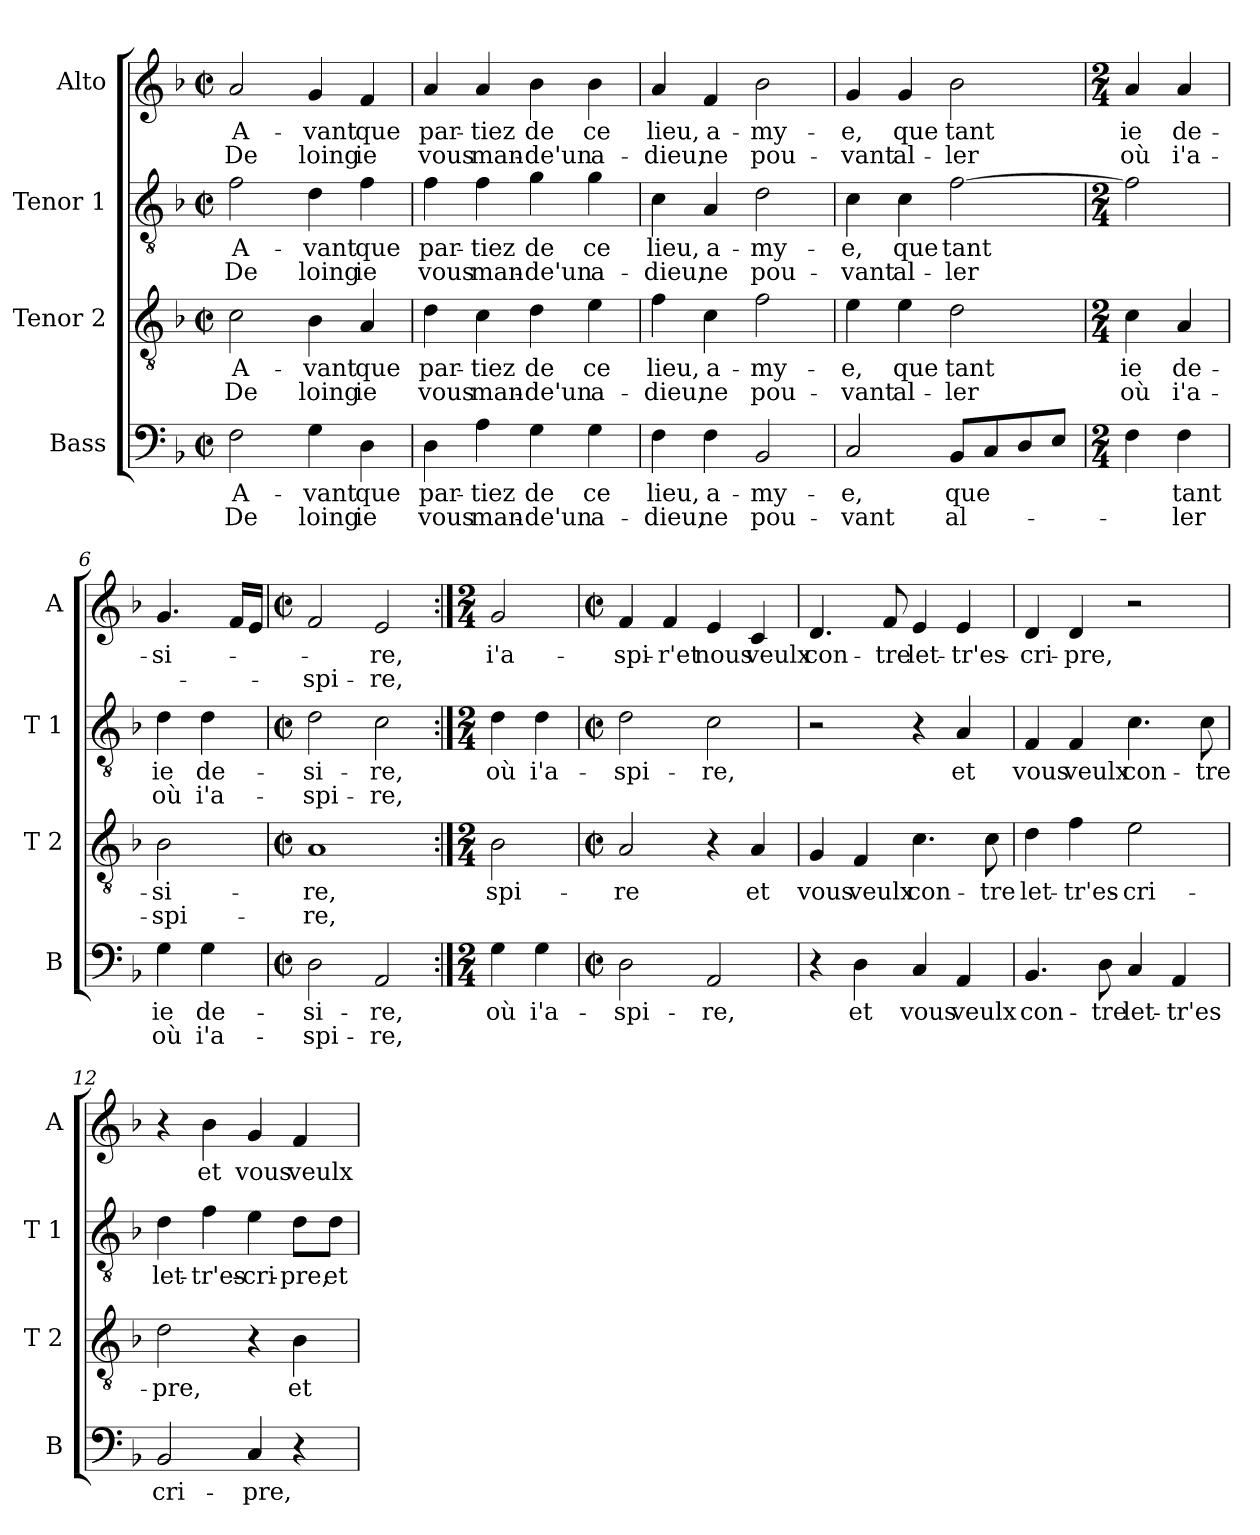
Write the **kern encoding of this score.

**kern	**text	**text	**kern	**text	**text	**kern	**text	**text	**kern	**text	**text
*part4	*part4	*part4	*part3	*part3	*part3	*part2	*part2	*part2	*part1	*part1	*part1
*staff4	*staff4	*staff4	*staff3	*staff3	*staff3	*staff2	*staff2	*staff2	*staff1	*staff1	*staff1
*I"Bass	*	*	*I"Tenor 2	*	*	*I"Tenor 1	*	*	*I"Alto	*	*
*I'B	*	*	*I'T 2	*	*	*I'T 1	*	*	*I'A	*	*
*clefF4	*	*	*clefGv2	*	*	*clefGv2	*	*	*clefG2	*	*
*k[b-]	*	*	*k[b-]	*	*	*k[b-]	*	*	*k[b-]	*	*
*F:	*	*	*F:	*	*	*F:	*	*	*F:	*	*
*M2/2	*	*	*M2/2	*	*	*M2/2	*	*	*M2/2	*	*
*met(c|)	*	*	*met(c|)	*	*	*met(c|)	*	*	*met(c|)	*	*
=1	=1	=1	=1	=1	=1	=1	=1	=1	=1	=1	=1
!	!LO:LY:b	!LO:LY:b	!	!LO:LY:b	!LO:LY:b	!	!LO:LY:b	!LO:LY:b	!	!LO:LY:b	!LO:LY:b
2F\	A-	De	2c\	A-	De	2f\	A-	De	2a/	A-	De
!	!LO:LY:b	!LO:LY:b	!	!LO:LY:b	!LO:LY:b	!	!LO:LY:b	!LO:LY:b	!	!LO:LY:b	!LO:LY:b
4G\	-vant	loing	4B-\	-vant	loing	4d\	-vant	loing	4g/	-vant	loing
!	!LO:LY:b	!LO:LY:b	!	!LO:LY:b	!LO:LY:b	!	!LO:LY:b	!LO:LY:b	!	!LO:LY:b	!LO:LY:b
4D\	que	ie	4A/	que	ie	4f\	que	ie	4f/	que	ie
=2	=2	=2	=2	=2	=2	=2	=2	=2	=2	=2	=2
!	!LO:LY:b	!LO:LY:b	!	!LO:LY:b	!LO:LY:b	!	!LO:LY:b	!LO:LY:b	!	!LO:LY:b	!LO:LY:b
4D\	par-	vous	4d\	par-	vous	4f\	par-	vous	4a/	par-	vous
!	!LO:LY:b	!LO:LY:b	!	!LO:LY:b	!LO:LY:b	!	!LO:LY:b	!LO:LY:b	!	!LO:LY:b	!LO:LY:b
4A\	-tiez	man-	4c\	-tiez	man-	4f\	-tiez	man-	4a/	-tiez	man-
!	!LO:LY:b	!LO:LY:b	!	!LO:LY:b	!LO:LY:b	!	!LO:LY:b	!LO:LY:b	!	!LO:LY:b	!LO:LY:b
4G\	de	-de'un	4d\	de	-de'un	4g\	de	-de'un	4b-\	de	-de'un
!	!LO:LY:b	!LO:LY:b	!	!LO:LY:b	!LO:LY:b	!	!LO:LY:b	!LO:LY:b	!	!LO:LY:b	!LO:LY:b
4G\	ce	a-	4e\	ce	a-	4g\	ce	a-	4b-\	ce	a-
=3	=3	=3	=3	=3	=3	=3	=3	=3	=3	=3	=3
!	!LO:LY:b	!LO:LY:b	!	!LO:LY:b	!LO:LY:b	!	!LO:LY:b	!LO:LY:b	!	!LO:LY:b	!LO:LY:b
4F\	lieu,	-dieu,	4f\	lieu,	-dieu,	4c\	lieu,	-dieu,	4a/	lieu,	-dieu,
!	!LO:LY:b	!LO:LY:b	!	!LO:LY:b	!LO:LY:b	!	!LO:LY:b	!LO:LY:b	!	!LO:LY:b	!LO:LY:b
4F\	a-	ne	4c\	a-	ne	4A/	a-	ne	4f/	a-	ne
!	!LO:LY:b	!LO:LY:b	!	!LO:LY:b	!LO:LY:b	!	!LO:LY:b	!LO:LY:b	!	!LO:LY:b	!LO:LY:b
2BB-/	-my-	pou-	2f\	-my-	pou-	2d\	-my-	pou-	2b-\	-my-	pou-
=4	=4	=4	=4	=4	=4	=4	=4	=4	=4	=4	=4
!	!LO:LY:b	!LO:LY:b	!	!LO:LY:b	!LO:LY:b	!	!LO:LY:b	!LO:LY:b	!	!LO:LY:b	!LO:LY:b
2C/	-e,	-vant	4e\	-e,	-vant	4c\	-e,	-vant	4g/	-e,	-vant
!	!	!	!	!LO:LY:b	!LO:LY:b	!	!LO:LY:b	!LO:LY:b	!	!LO:LY:b	!LO:LY:b
.	.	.	4e\	que	al-	4c\	que	al-	4g/	que	al-
!	!LO:LY:b	!LO:LY:b	!	!LO:LY:b	!LO:LY:b	!	!LO:LY:b	!LO:LY:b	!	!LO:LY:b	!LO:LY:b
8BB-/L	que	al-	2d\	tant	-ler	[2f\	tant	-ler	2b-\	tant	-ler
8C/	.	.	.	.	.	.	.	.	.	.	.
8D/	.	.	.	.	.	.	.	.	.	.	.
8E/J	.	.	.	.	.	.	.	.	.	.	.
=5	=5	=5	=5	=5	=5	=5	=5	=5	=5	=5	=5
*M2/4	*	*	*M2/4	*	*	*M2/4	*	*	*M2/4	*	*
!	!	!	!	!LO:LY:b	!LO:LY:b	!	!	!	!	!LO:LY:b	!LO:LY:b
4F\	.	.	4c\	ie	où	2f\]	.	.	4a/	ie	où
!	!LO:LY:b	!LO:LY:b	!	!LO:LY:b	!LO:LY:b	!	!	!	!	!LO:LY:b	!LO:LY:b
4F\	tant	-ler	4A/	de-	i'a-	.	.	.	4a/	de-	i'a-
!!LO:LB:g=z
=6	=6	=6	=6	=6	=6	=6	=6	=6	=6	=6	=6
!	!LO:LY:b	!LO:LY:b	!	!LO:LY:b	!LO:LY:b	!	!LO:LY:b	!LO:LY:b	!	!LO:LY:b	!
4G\	ie	où	2B-\	-si-	-spi-	4d\	ie	où	4.g/	-si-	.
!	!LO:LY:b	!LO:LY:b	!	!	!	!	!LO:LY:b	!LO:LY:b	!	!	!
4G\	de-	i'a-	.	.	.	4d\	de-	i'a-	.	.	.
.	.	.	.	.	.	.	.	.	16f/LL	.	.
.	.	.	.	.	.	.	.	.	16e/JJ	.	.
=7	=7	=7	=7	=7	=7	=7	=7	=7	=7	=7	=7
*M2/2	*	*	*M2/2	*	*	*M2/2	*	*	*M2/2	*	*
*met(c|)	*	*	*met(c|)	*	*	*met(c|)	*	*	*met(c|)	*	*
!	!LO:LY:b	!LO:LY:b	!	!LO:LY:b	!LO:LY:b	!	!LO:LY:b	!LO:LY:b	!	!	!LO:LY:b
2D\	-si-	-spi-	1A	-re,	-re,	2d\	-si-	-spi-	2f/	.	-spi-
!	!LO:LY:b	!LO:LY:b	!	!	!	!	!LO:LY:b	!LO:LY:b	!	!LO:LY:b	!LO:LY:b
2AA/	-re,	-re,	.	.	.	2c\	-re,	-re,	2e/	-re,	-re,
=8:|!	=8:|!	=8:|!	=8:|!	=8:|!	=8:|!	=8:|!	=8:|!	=8:|!	=8:|!	=8:|!	=8:|!
*M2/4	*	*	*M2/4	*	*	*M2/4	*	*	*M2/4	*	*
!	!LO:LY:b	!	!	!LO:LY:b	!	!	!LO:LY:b	!	!	!LO:LY:b	!
4G\	où	.	2B-\	spi-	.	4d\	où	.	2g/	i'a-	.
!	!LO:LY:b	!	!	!	!	!	!LO:LY:b	!	!	!	!
4G\	i'a-	.	.	.	.	4d\	i'a-	.	.	.	.
=9	=9	=9	=9	=9	=9	=9	=9	=9	=9	=9	=9
*M2/2	*	*	*M2/2	*	*	*M2/2	*	*	*M2/2	*	*
*met(c|)	*	*	*met(c|)	*	*	*met(c|)	*	*	*met(c|)	*	*
!	!LO:LY:b	!	!	!LO:LY:b	!	!	!LO:LY:b	!	!	!LO:LY:b	!
2D\	-spi-	.	2A/	-re	.	2d\	-spi-	.	4f/	-spi-	.
!	!	!	!	!	!	!	!	!	!	!LO:LY:b	!
.	.	.	.	.	.	.	.	.	4f/	-r'et	.
!	!LO:LY:b	!	!	!	!	!	!LO:LY:b	!	!	!LO:LY:b	!
2AA/	-re,	.	4r	.	.	2c\	-re,	.	4e/	nous	.
!	!	!	!	!LO:LY:b	!	!	!	!	!	!LO:LY:b	!
.	.	.	4A/	et	.	.	.	.	4c/	veulx	.
=10	=10	=10	=10	=10	=10	=10	=10	=10	=10	=10	=10
!	!	!	!	!LO:LY:b	!	!	!	!	!	!LO:LY:b	!
4r	.	.	4G/	vous	.	2r	.	.	4.d/	con-	.
!	!LO:LY:b	!	!	!LO:LY:b	!	!	!	!	!	!	!
4D\	et	.	4F/	veulx	.	.	.	.	.	.	.
!	!	!	!	!	!	!	!	!	!	!LO:LY:b	!
.	.	.	.	.	.	.	.	.	8f/	-tre	.
!	!LO:LY:b	!	!	!LO:LY:b	!	!	!	!	!	!LO:LY:b	!
4C/	vous	.	4.c\	con-	.	4r	.	.	4e/	let-	.
!	!LO:LY:b	!	!	!	!	!	!LO:LY:b	!	!	!LO:LY:b	!
4AA/	veulx	.	.	.	.	4A/	et	.	4e/	-tr'es-	.
!	!	!	!	!LO:LY:b	!	!	!	!	!	!	!
.	.	.	8c\	-tre	.	.	.	.	.	.	.
!!LO:PB:g=z
=11	=11	=11	=11	=11	=11	=11	=11	=11	=11	=11	=11
!	!LO:LY:b	!	!	!LO:LY:b	!	!	!LO:LY:b	!	!	!LO:LY:b	!
4.BB-/	con-	.	4d\	let-	.	4F/	vous	.	4d/	-cri-	.
!	!	!	!	!LO:LY:b	!	!	!LO:LY:b	!	!	!LO:LY:b	!
.	.	.	4f\	-tr'es-	.	4F/	veulx	.	4d/	-pre,	.
!	!LO:LY:b	!	!	!	!	!	!	!	!	!	!
8D\	-tre	.	.	.	.	.	.	.	.	.	.
!	!LO:LY:b	!	!	!LO:LY:b	!	!	!LO:LY:b	!	!	!	!
4C/	let-	.	2e\	-cri-	.	4.c\	con-	.	2r	.	.
!	!LO:LY:b	!	!	!	!	!	!	!	!	!	!
4AA/	-tr'es	.	.	.	.	.	.	.	.	.	.
!	!	!	!	!	!	!	!LO:LY:b	!	!	!	!
.	.	.	.	.	.	8c\	-tre	.	.	.	.
=12	=12	=12	=12	=12	=12	=12	=12	=12	=12	=12	=12
!	!LO:LY:b	!	!	!LO:LY:b	!	!	!LO:LY:b	!	!	!	!
2BB-/	cri-	.	2d\	-pre,	.	4d\	let-	.	4r	.	.
!	!	!	!	!	!	!	!LO:LY:b	!	!	!LO:LY:b	!
.	.	.	.	.	.	4f\	-tr'es-	.	4b-\	et	.
!	!LO:LY:b	!	!	!	!	!	!LO:LY:b	!	!	!LO:LY:b	!
4C/	-pre,	.	4r	.	.	4e\	-cri-	.	4g/	vous	.
!	!	!	!	!LO:LY:b	!	!	!LO:LY:b	!	!	!LO:LY:b	!
4r	.	.	4B-\	et	.	8d\L	-pre,	.	4f/	veulx	.
!	!	!	!	!	!	!	!LO:LY:b	!	!	!	!
.	.	.	.	.	.	8d\J	et	.	.	.	.
=	=	=	=	=	=	=	=	=	=	=	=
*-	*-	*-	*-	*-	*-	*-	*-	*-	*-	*-	*-
